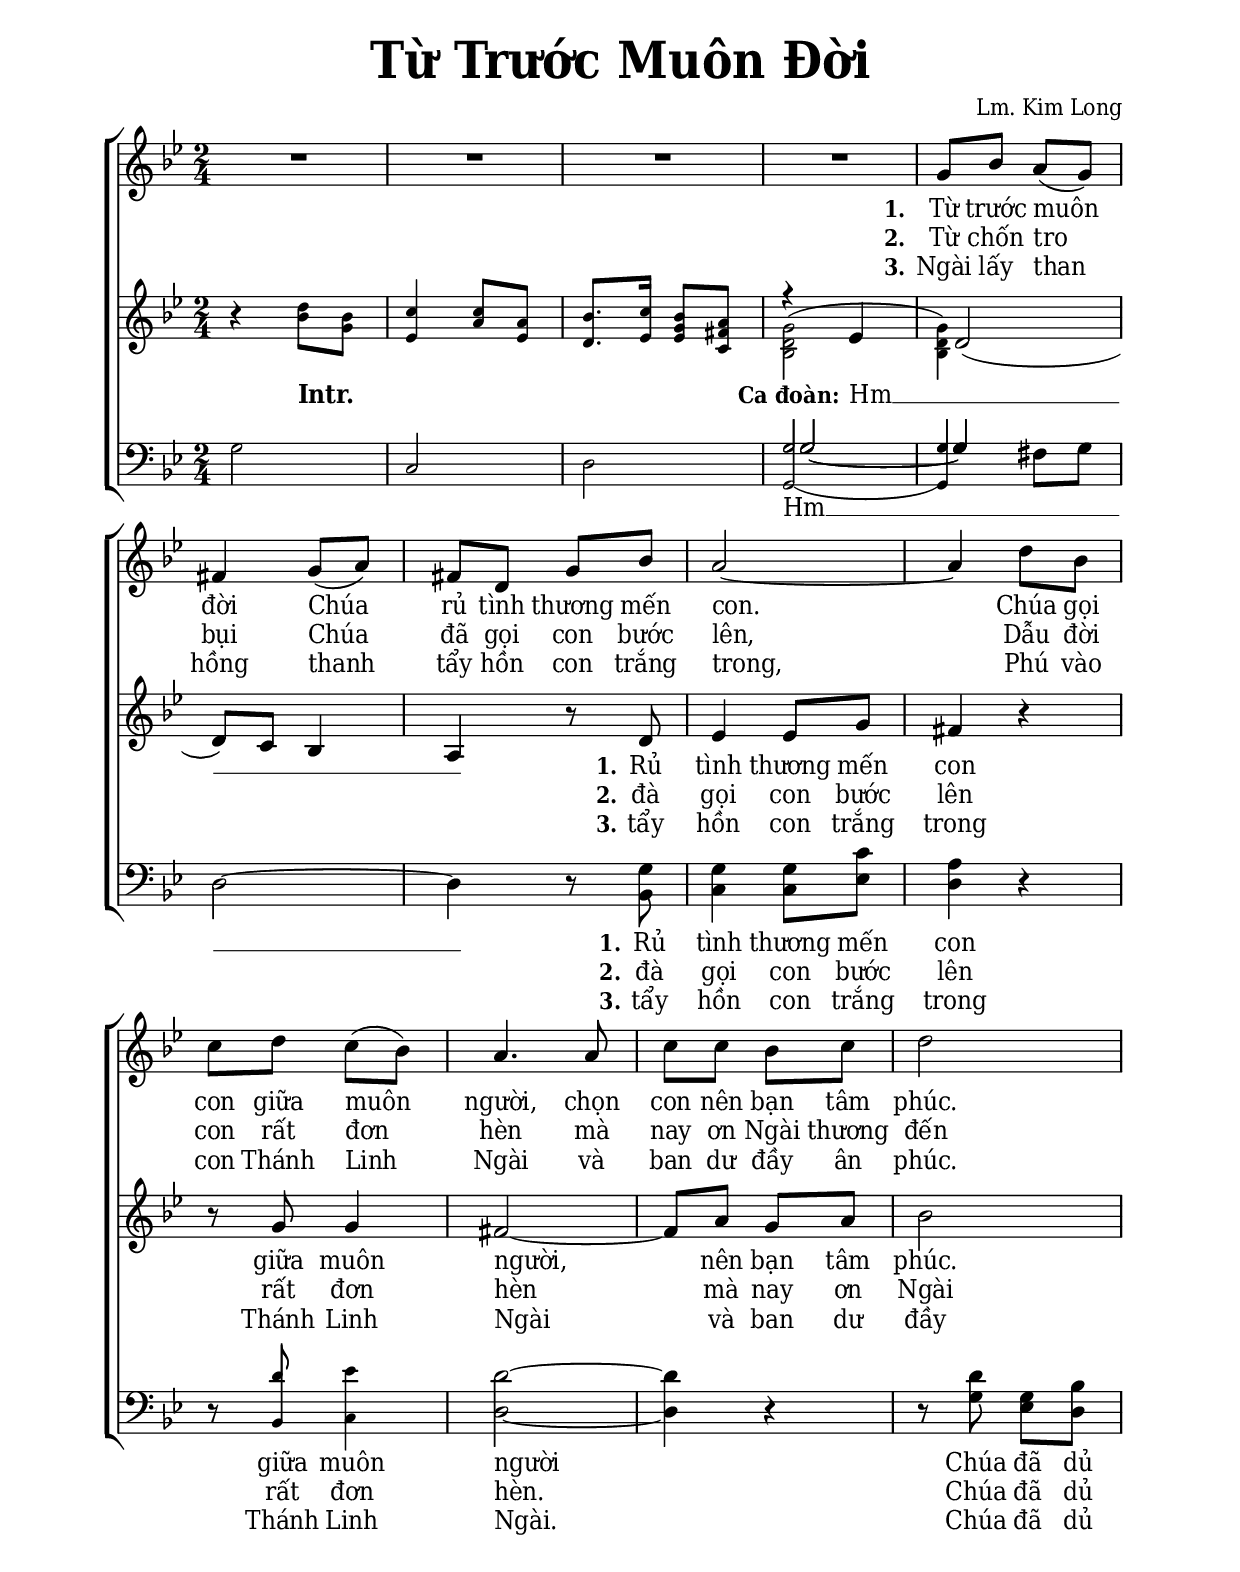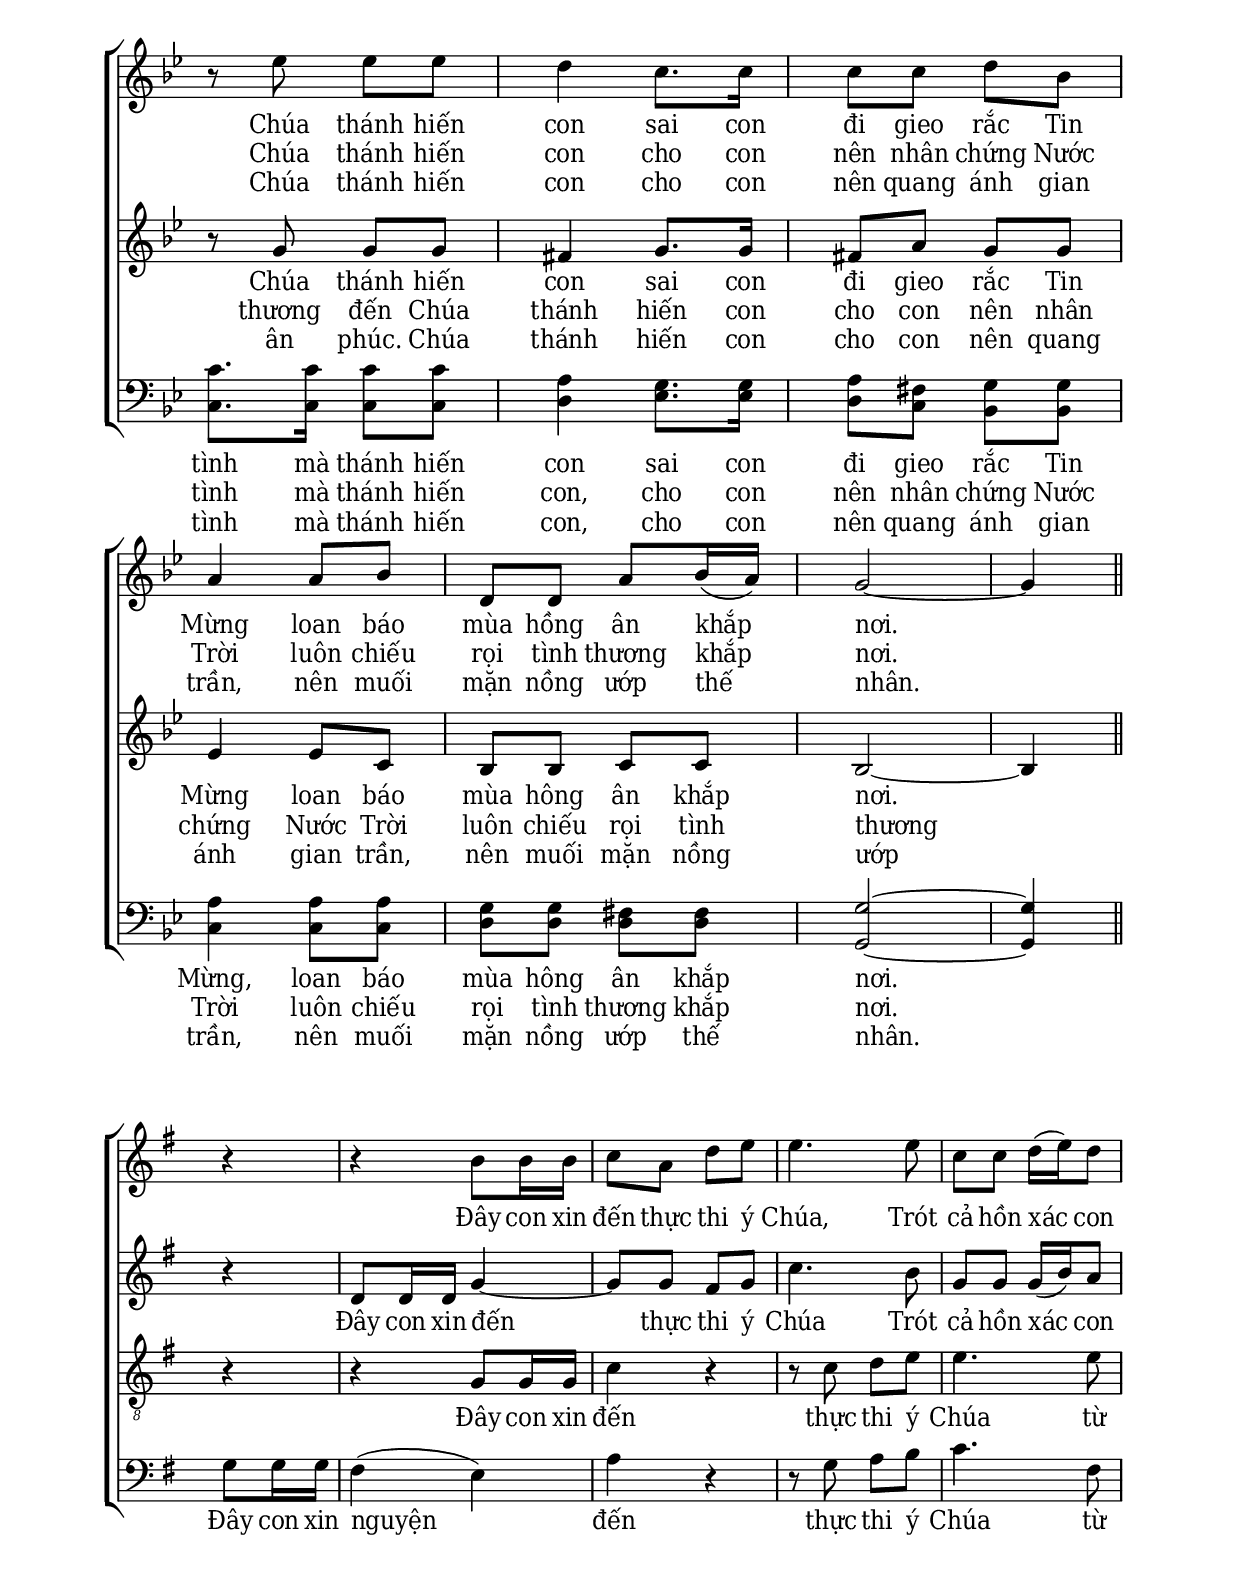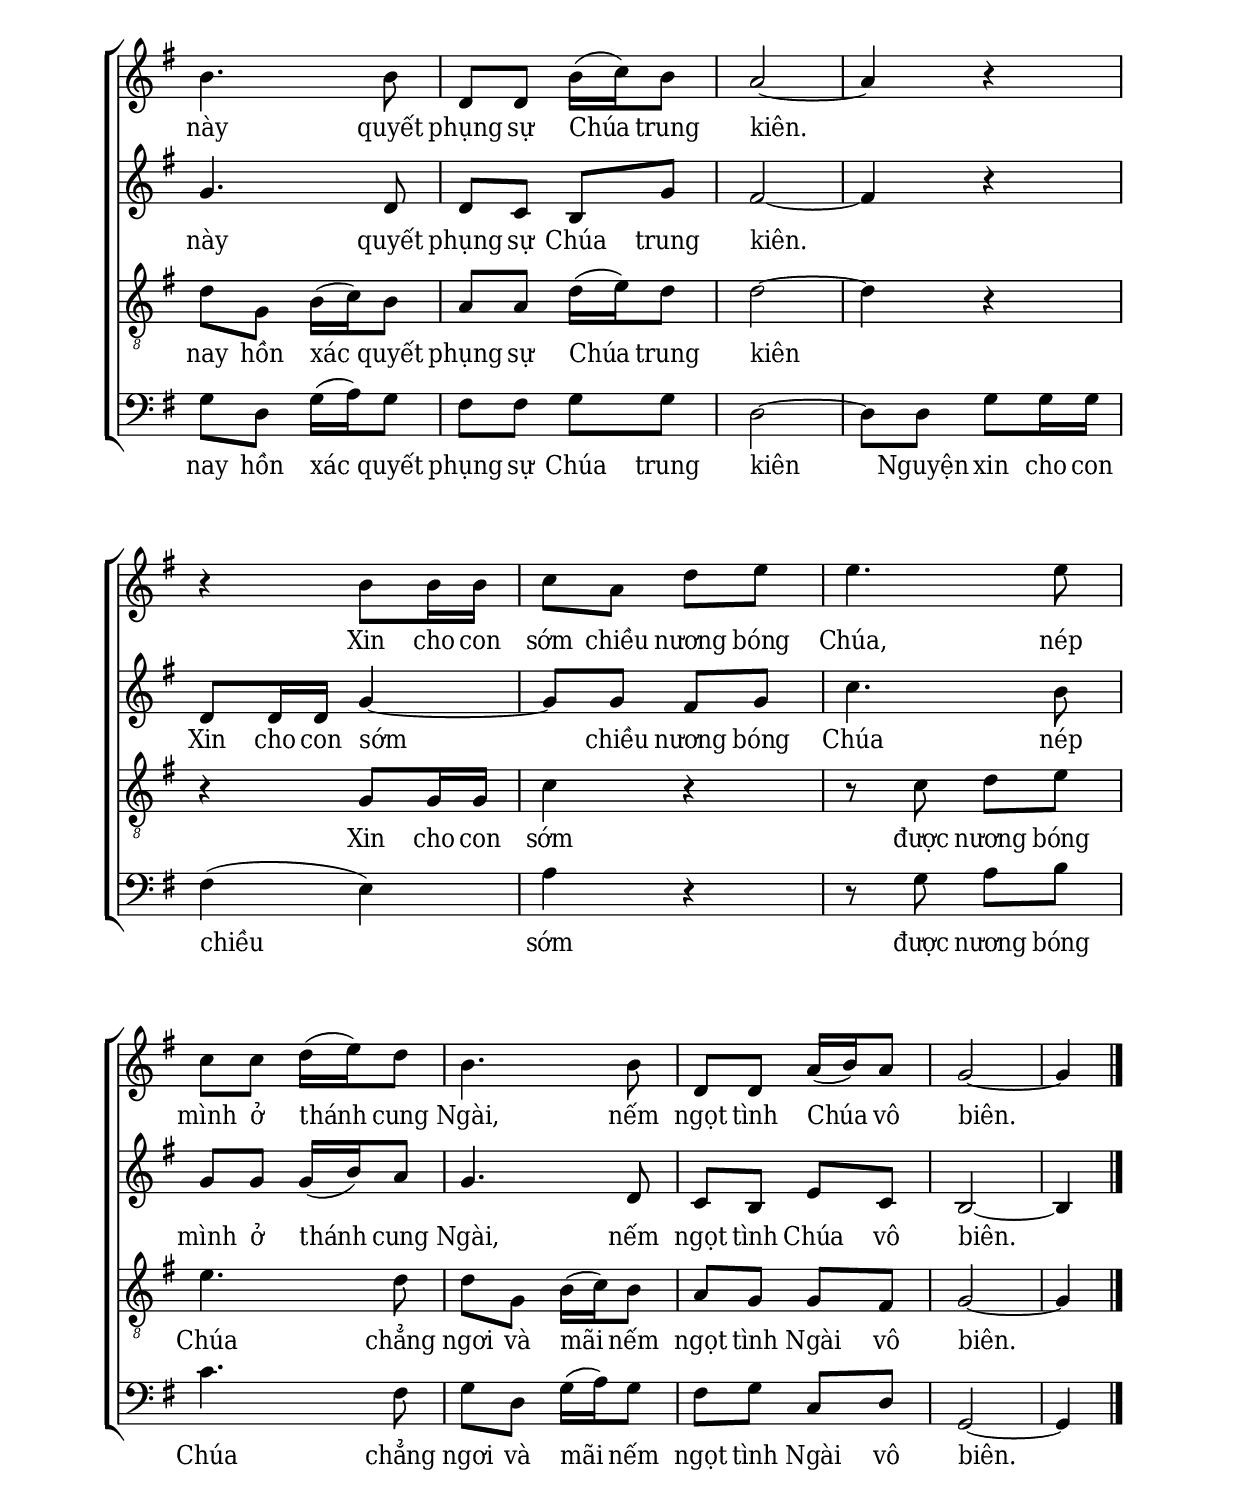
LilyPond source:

% Cài đặt chung
\version "2.22.1"
\include "english.ly"

\header {
  title = \markup { \fontsize #3 "Từ Trước Muôn Đời" }
  composer = "Lm. Kim Long"
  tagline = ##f
}

% Nhạc
nhacPhienKhucSop = \relative c'' {
  \key bf \major
  R2*4
  g8 bf a (g) | \break
  fs4 g8 (a) |
  fs8 d g bf |
  a2 ~ |
  a4 d8 bf |
  c d c (bf) |
  a4. a8 |
  c c bf c |
  d2 |
  r8 ef ef ef |
  d4 c8. c16 |
  c8 c d bf |
  a4 a8 bf |
  d, d a' bf16 (a) |
  g2 ~ |
  g4 \bar "||"
}

nhacPhienKhucAlto = \relative c'' {
  \key bf \major
  r4
  \set fontSize = #-2
  <<
    {
      d8 bf |
      c4 c8 a |
      bf8. c16 bf8 a
    }
    {
      bf8 g |
      ef4 a8 ef |
      d8. ef16 <g ef>8 <fs c>
    }
  >>
  <<
    \new Voice = "splitpart" {
      \voiceTwo
      \set fontSize = #-2
      <g d bf>2 ^( |
      <g d bf>4)
    }
    {
      \set fontSize = #0
      \voiceOne
      r4 ef |
      \once \override NoteColumn.force-hshift = #1.2
      d2 _(
    }
  >>
  \oneVoice
  d8) c bf4 |
  a4 r8 d |
  ef4 ef8 g |
  fs4 r |
  r8 g g4 |
  fs2 ~ |
  fs8 a g a |
  bf2 |
  r8 g g g |
  fs4 g8. g16 |
  fs8 a g g |
  ef4 ef8 c |
  bf bf c c |
  bf2 ~ |
  bf4
}

nhacPhienKhucTenor = \relative c' {
  \key bf \major
  \skip 2*3
  \set fontSize =-2
  g2 
  \once \hide
  ~ |
  g4
  \set fontSize =0
  fs8 g |
  d2 ~ |
  d4 r8 g |
  g4 g8 c |
  a4 r |
  r8
  \once \override Stem.visible = ##f
  d
  \stemDown
  \once \override Stem.length = #10
  ef4 |
  d2 ~ |
  d4 r |
  r8 d g, bf |
  c8. c16 c8 c |
  a4 g8. g16 |
  a8 fs g g |
  a4 a8 a |
  g g fs fs |
  g2 ~ |
  g4
}

nhacPhienKhucBas = \relative c' {
  \key bf \major
  \set fontSize =-2
  g2 |
  c, |
  d |
  <<
    {
      \voiceOne
      \set fontSize =-2
      <g \once \hide \=1^( g, \=2_( >2 |
      <g \=1^) g, \=2_) >4
    }
    
    \new Voice {
      \voiceOne
      \once \override NoteColumn.force-hshift = #1.5
      g2 _~ |
      \once \override NoteColumn.force-hshift = #1.5
      g4
    }
    
  >>
  \oneVoice
  fs8 g |
  d2 ~ |
  d4 r8 bf |
  c4 c8 ef |
  d4 r |
  r8
  \once \override Stem.length = #15
  bf
  \once \stemDown c4 |
  d2 ~ |
  d4 r |
  r8 g ef d |
  c8. c16 c8 c |
  d4 ef8. ef16 |
  d8 c bf bf |
  c4 c8 c |
  d d d d |
  g,2 ~ |
  g4
}

nhacDiepKhucSop = \relative c'' {
  \key g \major
  \partial 4 r4 |
  r b8 b16 b |
  c8 a d e |
  e4. e8 |
  c c d16 (e) d8 |
  b4. b8 |
  d, d b'16 (c) b8 |
  a2 ~ |
  a4 r |
  r b8 b16 b |
  c8 a d e |
  e4. e8 |
  c c d16 (e) d8 |
  b4. b8 |
  d, d a'16 (b) a8 |
  g2 ~ |
  g4 \bar "|."
}

nhacDiepKhucAlto = \relative c' {
  \key g \major
  r4 |
  d8 d16 d g4 ~ |
  g8 g fs g |
  c4. b8 |
  g g g16 (b) a8 |
  g4. d8 |
  d c b g' |
  fs2 ~ |
  fs4 r |
  d8 d16 d g4 ~ |
  g8 g fs g |
  c4. b8 |
  g g g16 (b) a8 |
  g4. d8 |
  c b e c |
  b2 ~ |
  b4
}

nhacDiepKhucTenor = \relative c' {
  \key g \major
  r4 |
  r g8 g16 g |
  c4 r |
  r8 c d e |
  e4. e8 |
  d g, b16 (c) b8 |
  a a d16 (e) d8 |
  d2 ~ |
  d4 r |
  r g,8 g16 g |
  c4 r |
  r8 c d e |
  e4. d8 |
  d g, b16 (c) b8 |
  a g g fs |
  g2 ~ |
  g4
}

nhacDiepKhucBas = \relative c' {
  \key g \major
  g8 g16 g |
  fs4 (e) |
  a r |
  r8 g a b |
  c4. fs,8 |
  g d g16 (a) g8 |
  fs fs g g |
  d2 ~ |
  d8 d g g16 g |
  fs4 (e) |
  a4 r |
  r8 g a b |
  c4. fs,8 |
  g d g16 (a) g8 |
  fs g c, d |
  g,2 ~ |
  g4
}

% Lời
loiPhienKhucSopMot = \lyricmode {
  \set stanza = "1."
  Từ trước muôn đời Chúa rủ tình thương mến con.
  Chúa gọi con giữa muôn người,
  chọn con nên bạn tâm phúc.
  Chúa thánh hiến con sai con đi gieo rắc Tin Mừng
  loan báo mùa hồng ân khắp nơi.
}

loiPhienKhucSopHai = \lyricmode {
  \set stanza = "2."
  Từ chốn tro bụi Chúa đã gọi con bước lên,
  Dẫu đời con rất đơn hèn mà nay ơn Ngài thương đến
  Chúa thánh hiến con
  cho con nên nhân chứng Nước Trời
  luôn chiếu rọi tình thương khắp nơi.
}

loiPhienKhucSopBa = \lyricmode {
  \set stanza = "3."
  Ngài lấy than hồng thanh tẩy hồn con trắng trong,
  Phú vào con Thánh Linh Ngài
  và ban dư đầy ân phúc.
  Chúa thánh hiến con
  cho con nên quang ánh gian trần,
  nên muối mặn nồng ướp thế nhân.
}

loiPhienKhucAltoMot = \lyricmode {
  \markup { \bold "Intr." }
  \repeat unfold 8 { _ }
  \set stanza = "Ca đoàn:"
  Hm __ _ _ _ _
  \set stanza = "1."
  Rủ tình thương mến con giữa muôn người,
  nên bạn tâm phúc.
  Chúa thánh hiến con
  sai con đi gieo rắc Tin Mừng
  loan báo mùa hông ân khắp nơi.
}

loiPhienKhucAltoHai = \lyricmode {
  \repeat unfold 14 { _ }
  \set stanza = "2."
  đà gọi con bước lên
  rất đơn hèn mà nay ơn Ngài thương đến
  Chúa thánh hiến
  con cho con nên nhân chứng Nước Trời
  luôn chiếu rọi tình thương khắp nơi.
}

loiPhienKhucAltoBa = \lyricmode {
  \repeat unfold 14 { _ }
  \set stanza = "3."
  tẩy hồn con trắng trong
  Thánh Linh Ngài và ban dư đầy ân phúc.
  Chúa thánh hiến con cho con nên quang ánh gian trần,
  nên muối mặn nồng ướp thế nhân.
}

loiPhienKhucBasMot = \lyricmode {
  \repeat unfold 3 { _ }
  Hm __ _ _ _
  \set stanza = "1."
  Rủ tình thương mến con
  giữa muôn người
  Chúa đã dủ tình mà thánh hiến con
  sai con đi gieo rắc Tin Mừng,
  loan báo mùa hông ân khắp nơi.
}
loiPhienKhucBasHai = \lyricmode {
  \repeat unfold 7 { _ }
  \set stanza = "2."
  đà gọi con bước lên
  rất đơn hèn.
  Chúa đã dủ tình mà thánh hiến con,
  cho con nên nhân chứng Nước Trời
  luôn chiếu rọi tình thương khắp nơi.
}

loiPhienKhucBasBa = \lyricmode {
  \repeat unfold 7 { _ }
  \set stanza = "3."
  tẩy hồn con trắng trong
  Thánh Linh Ngài.
  Chúa đã dủ tình mà thánh hiến con,
  cho con nên quang ánh gian trần,
  nên muối mặn nồng ướp thế nhân.
}

loiDiepKhucSop = \lyricmode {
  Đây con xin đến thực thi ý Chúa,
  Trót cả hồn xác con
  này quyết phụng sự Chúa trung kiên.
  Xin cho con sớm chiều nương bóng Chúa,
  nép mình ở thánh cung Ngài,
  nếm ngọt tình Chúa vô biên.
}

loiDiepKhucAlto = \lyricmode {
  Đây con xin đến thực thi ý Chúa
  Trót cả hồn xác con
  này quyết phụng sự Chúa trung kiên.
  Xin cho con sớm chiều nương bóng Chúa
  nép mình ở thánh cung Ngài,
  nếm ngọt tình Chúa vô biên.
}

loiDiepKhucTenor = \lyricmode {
  Đây con xin đến thực thi ý Chúa
  từ nay hồn xác quyết phụng sự Chúa trung kiên
  Xin cho con sớm
  được nương bóng Chúa chẳng ngơi
  và mãi nếm ngọt tình Ngài vô biên.
}

loiDiepKhucBas = \lyricmode {
  Đây con xin nguyện đến thực thi ý Chúa
  từ nay hồn xác quyết phụng sự Chúa trung kiên
  Nguyện xin cho con chiều sớm
  được nương bóng Chúa chẳng ngơi
  và mãi nếm ngọt tình Ngài vô biên.
}

% Dàn trang
\paper {
  #(set-paper-size "a4")
  top-margin = 20\mm
  bottom-margin = 20\mm
  left-margin = 20\mm
  right-margin = 20\mm
  indent = #0
  #(define fonts
    (make-pango-font-tree
      "Deja Vu Serif Condensed"
      "Deja Vu Serif Condensed"
      "Deja Vu Serif Condensed"
      (/ 20 20)))
  print-page-number = #f
  page-count = #3
  %systems-per-page = 5
}

TongNhip = {
  \time 2/4
  \set Timing.beamExceptions = #'()
  \set Timing.baseMoment = #(ly:make-moment 1/4)
}

% Đổi kích thước nốt cho bè phụ
notBePhu =
#(define-music-function (font-size music) (number? ly:music?)
   (for-some-music
     (lambda (m)
       (if (music-is-of-type? m 'rhythmic-event)
           (begin
             (set! (ly:music-property m 'tweaks)
                   (cons `(font-size . ,font-size)
                         (ly:music-property m 'tweaks)))
             #t)
           #f))
     music)
   music)

\score {
  \new ChoirStaff <<
    \new Staff <<
        \clef treble
        \new Voice = beSop {
          \TongNhip \nhacPhienKhucSop
        }
      \new Lyrics \lyricsto beSop \loiPhienKhucSopMot
      \new Lyrics \lyricsto beSop \loiPhienKhucSopHai
      \new Lyrics \lyricsto beSop \loiPhienKhucSopBa
    >>
    \new Staff <<
        \clef treble
        \new Voice = beAlto {
          \TongNhip \nhacPhienKhucAlto
        }
      \new Lyrics \lyricsto beAlto \loiPhienKhucAltoMot
      \new Lyrics \lyricsto beAlto \loiPhienKhucAltoHai
      \new Lyrics \lyricsto beAlto \loiPhienKhucAltoBa
    >>
    \new Staff \with {
        \consists "Merge_rests_engraver"
        printPartCombineTexts = ##f
      }
      <<
        \clef bass
        \new Voice \TongNhip \partCombine 
          \nhacPhienKhucTenor
          \nhacPhienKhucBas
        \new NullVoice = beBas \nhacPhienKhucBas
        \new Lyrics \lyricsto beBas \loiPhienKhucBasMot
        \new Lyrics \lyricsto beBas \loiPhienKhucBasHai
        \new Lyrics \lyricsto beBas \loiPhienKhucBasBa
      >>
  >>
  \layout {
    \override Lyrics.LyricSpace.minimum-distance = #0.6
    \override Score.BarNumber.break-visibility = ##(#f #f #f)
    \override Score.SpacingSpanner.uniform-stretching = ##t
  }
}

\score {
  \new ChoirStaff <<
    \new Staff <<
        \clef treble
        \new Voice = beSop {
          \TongNhip \nhacDiepKhucSop
        }
      \new Lyrics \lyricsto beSop \loiDiepKhucSop
    >>
    \new Staff <<
        \clef treble
        \new Voice = beAlto {
          \TongNhip \nhacDiepKhucAlto
        }
      \new Lyrics \lyricsto beAlto \loiDiepKhucAlto
    >>
    \new Staff <<
        \clef "violin_8"
        \new Voice = beTenor {
          \TongNhip \nhacDiepKhucTenor
        }
      \new Lyrics \lyricsto beTenor \loiDiepKhucTenor
    >>
    \new Staff <<
        \clef bass
        \new Voice = beBas {
          \TongNhip \nhacDiepKhucBas
        }
        \new Lyrics \lyricsto beBas \loiDiepKhucBas
    >>
  >>
  \layout {
    \override Staff.TimeSignature.transparent = ##t
    %\override Lyrics.LyricSpace.minimum-distance = #0.8
    \override Score.BarNumber.break-visibility = ##(#f #f #f)
    \override Score.SpacingSpanner.uniform-stretching = ##t
  }
}

